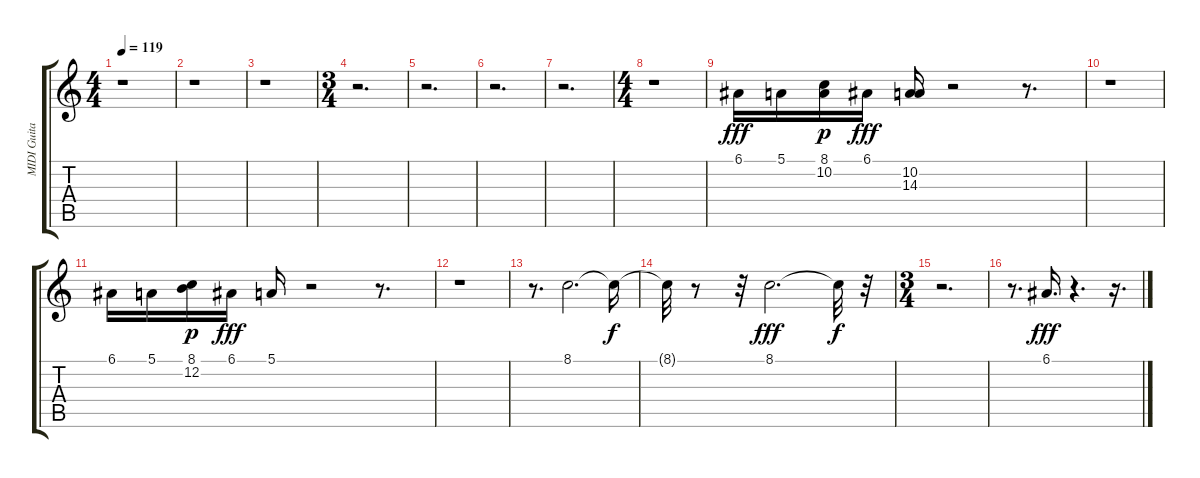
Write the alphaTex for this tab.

\track ("MIDI Guitar                     " "MIDI Guita") {instrument lead1square}
\staff {score tabs}
\tuning (E4 B3 G3 D3 A2 E2) {hide}
\ts (4 4)
\tempo 119
\clef g2
\ks c
r.1{dy fff} |
r.1 |
r.1 |
\ts (3 4)
r.2{d} |
r.2{d} |
r.2{d} |
r.2{d} |
\ts (4 4)
r.1 |
6.1.16 5.1.16 (8.1 10.2).16{dy p} 6.1.16{dy fff} (10.2 14.3).16 r.2 r.8{d} |
r.1 |
6.1.16 5.1.16 (8.1 12.2).16{dy p} 6.1.16{dy fff} 5.1.16 r.2 r.8{d} |
r.1 |
r.8{d} 8.1.2{d} 8.1{t}.16{dy f} |
8.1{t}.32 r.8 r.32 8.1.2{d dy fff} 8.1{t}.32{dy f} r.32 |
\ts (3 4)
r.2{d} |
r.8{d} 6.1.16{d dy fff} r.4{d} r.16{d}
